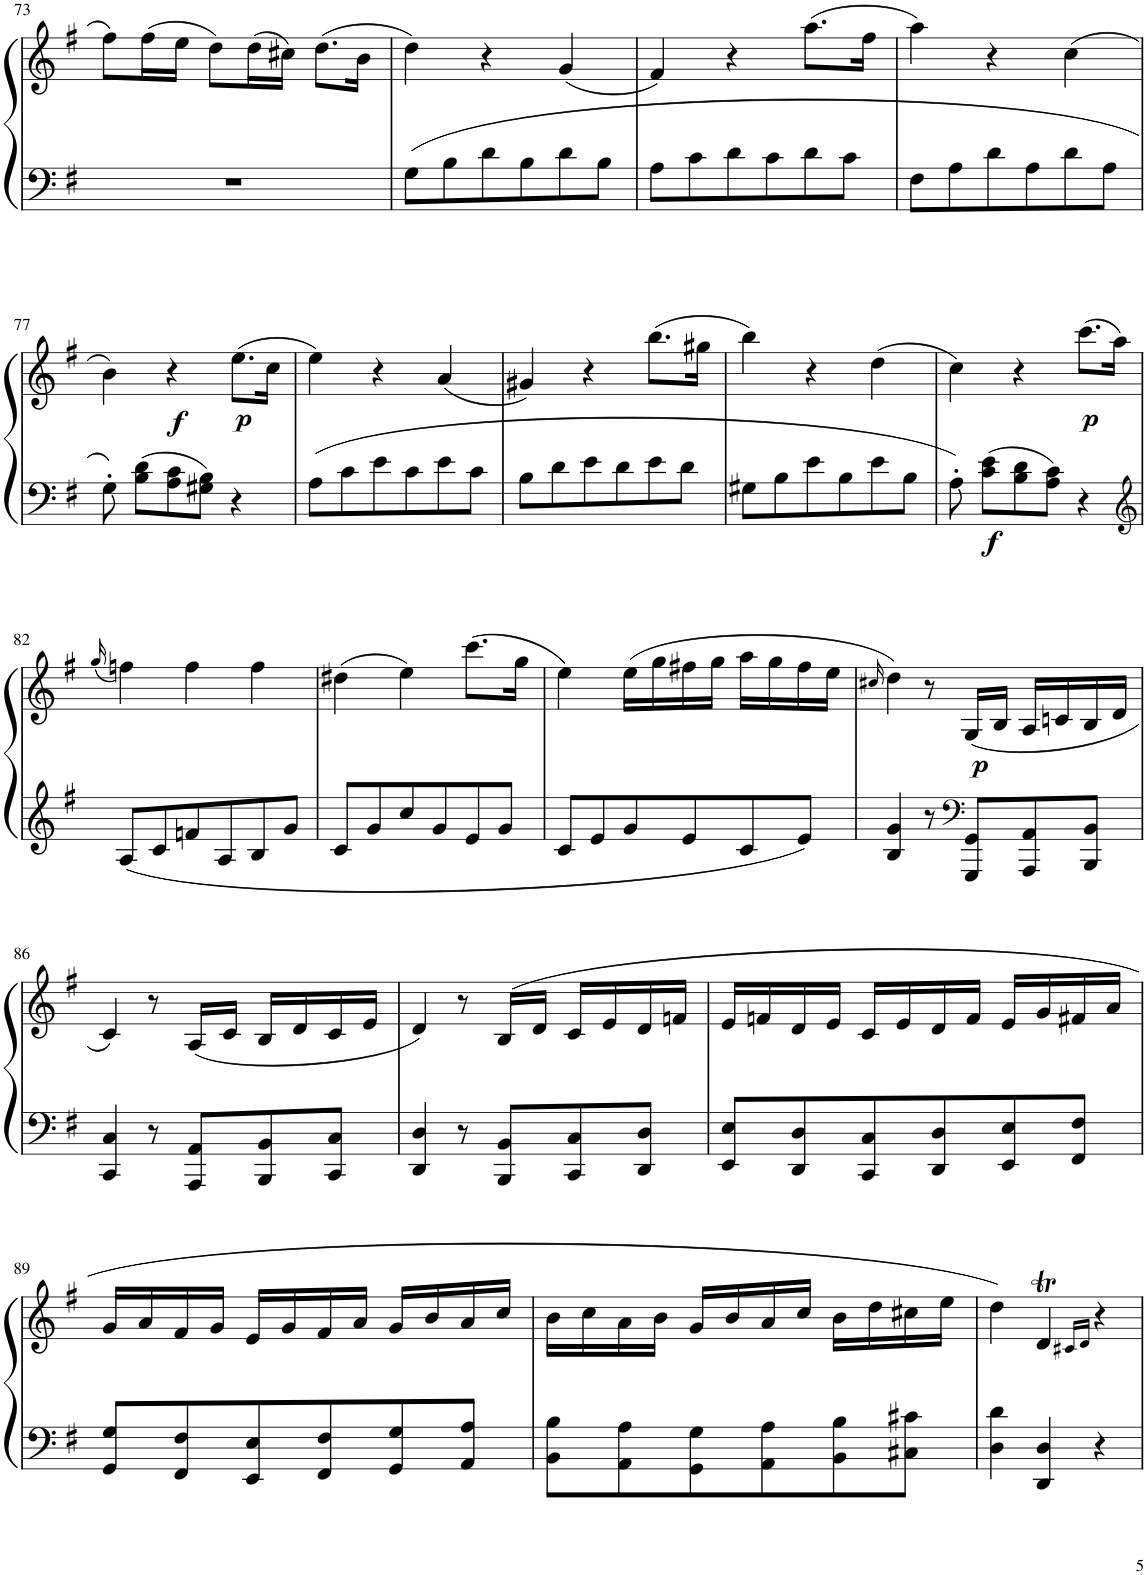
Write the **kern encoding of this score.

**kern	**kern	**dynam
*part1	*part1	*part1
*staff2	*staff1	*staff1/2
*I"Piano	*	*
*I'Pno	*	*
!!LO:PB:g=z
*clefF4	*clefG2	*
*k[f#]	*k[f#]	*
*M3/4	*M3/4	*
=73	=73	=73
2.r	8ff#\L	.
.	(16ff#\L	.
.	16ee\JJ	.
.	8dd\L)	.
.	(16dd\L	.
.	16cc#X\JJ)	.
.	(8.dd\L	.
.	16b\Jk	.
=74	=74	=74
8G\L	4dd\)	.
8B\	.	.
8d\	4r	.
8B\	.	.
8d\	(4g/	.
8B\J	.	.
=75	=75	=75
8A\L	4f#/)	.
8c\	.	.
8d\	4r	.
8c\	.	.
8d\	(8.aa\L	.
8c\J	.	.
.	16ff#\Jk	.
=76	=76	=76
8F#\L	4aa\)	.
8A\	.	.
8d\	4r	.
8A\	.	.
8d\	(4cc\	.
8A\J	.	.
!!LO:LB:g=z
=77	=77	=77
8G'\	4b\)	.
8B\ 8d\L	.	.
!	!	!LO:DY:b
8A\ 8c\	4r	f
8G#X\ 8B\J	.	.
!	!	!LO:DY:b
4r	(8.ee\L	p
.	16cc\Jk	.
=78	=78	=78
8A\L	4ee\)	.
8c\	.	.
8e\	4r	.
8c\	.	.
8e\	(4a/	.
8c\J	.	.
=79	=79	=79
8B\L	4g#X/)	.
8d\	.	.
8e\	4r	.
8d\	.	.
8e\	(8.bb\L	.
8d\J	.	.
.	16gg#X\Jk	.
=80	=80	=80
8G#X\L	4bb\)	.
8B\	.	.
8e\	4r	.
8B\	.	.
8e\	(4dd\	.
8B\J	.	.
=81	=81	=81
8A'\	4cc\)	.
!	!	!LO:DY:b=2
8c\ 8e\L	.	f
8B\ 8d\	4r	.
8A\ 8c\J	.	.
!	!	!LO:DY:b
4r	(8.ccc\L	p
.	16aa\Jk)	.
!!LO:LB:g=z
=82	=82	=82
*clefG2	*	*
.	(16qgg/	.
8A/L	4ffn\)	.
8c/	.	.
8fn/	4ff\	.
8A/	.	.
8B/	4ff\	.
8g/J	.	.
=83	=83	=83
8c/L	(4dd#X\	.
8g/	.	.
8cc/	4ee\)	.
8g/	.	.
8e/	(8.ccc\L	.
8g/J	.	.
.	16gg\Jk	.
=84	=84	=84
8c/L	4ee\)	.
8e/	.	.
8g/	(16ee\LL	.
.	16gg\	.
8e/	16ff#X\	.
.	16gg\JJ	.
8c/	16aa\LL	.
.	16gg\	.
8e/J	16ff#\	.
.	16ee\JJ	.
=85	=85	=85
.	16qcc#X/	.
4B/ 4g/	4dd\)	.
8r	8r	.
*clefF4	*	*
!	!	!LO:DY:b
8GGG/ 8GG/L	(16G/LL	p
.	16B/JJ	.
8AAA/ 8AA/	16A/LL	.
.	16cn/	.
8BBB/ 8BB/J	16B/	.
.	16d/JJ	.
!!LO:LB:g=z
=86	=86	=86
4CC/ 4C/	4c/)	.
8r	8r	.
8AAA/ 8AA/L	(16A/LL	.
.	16c/JJ	.
8BBB/ 8BB/	16B/LL	.
.	16d/	.
8CC/ 8C/J	16c/	.
.	16e/JJ	.
=87	=87	=87
4DD/ 4D/	4d/)	.
8r	8r	.
8BBB/ 8BB/L	(16B/LL	.
.	16d/JJ	.
8CC/ 8C/	16c/LL	.
.	16e/	.
8DD/ 8D/J	16d/	.
.	16fn/JJ	.
=88	=88	=88
8EE/ 8E/L	16e/LL	.
.	16fn/	.
8DD/ 8D/	16d/	.
.	16e/JJ	.
8CC/ 8C/	16c/LL	.
.	16e/	.
8DD/ 8D/	16d/	.
.	16f/JJ	.
8EE/ 8E/	16e/LL	.
.	16g/	.
8FF#/ 8F#/J	16f#X/	.
.	16a/JJ	.
!!LO:LB:g=z
=89	=89	=89
8GG/ 8G/L	16g/LL	.
.	16a/	.
8FF#/ 8F#/	16f#/	.
.	16g/JJ	.
8EE/ 8E/	16e/LL	.
.	16g/	.
8FF#/ 8F#/	16f#/	.
.	16a/JJ	.
8GG/ 8G/	16g/LL	.
.	16b/	.
8AA/ 8A/J	16a/	.
.	16cc/JJ	.
=90	=90	=90
8BB\ 8B\L	16b\LL	.
.	16cc\	.
8AA\ 8A\	16a\	.
.	16b\JJ	.
8GG\ 8G\	16g/LL	.
.	16b/	.
8AA\ 8A\	16a/	.
.	16cc/JJ	.
8BB\ 8B\	16b\LL	.
.	16dd\	.
8C#X\ 8c#X\J	16cc#X\	.
.	16ee\JJ	.
=91	=91	=91
4D\ 4d\	4dd\)	.
4DD/ 4D/	4dT/	.
.	16qc#X/LL	.
.	16qd/JJ	.
4r	4r	.
=	=	=
*-	*-	*-
